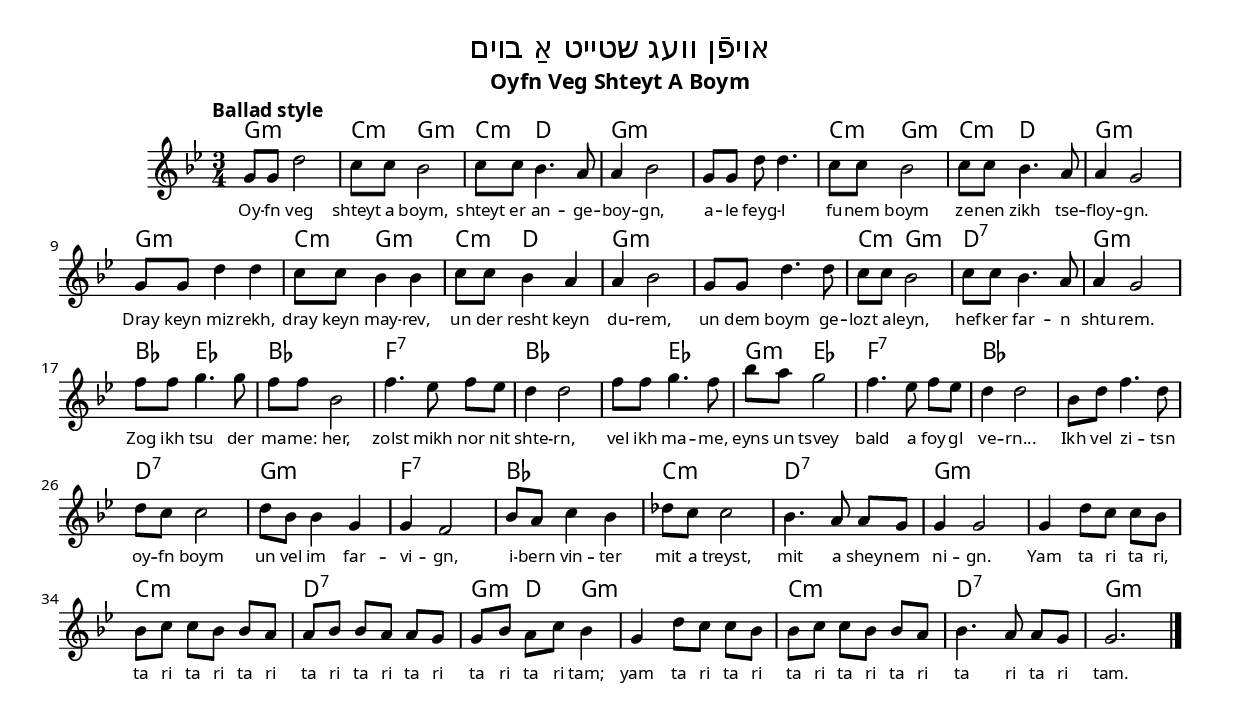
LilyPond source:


\header {
  title = "אויפֿן וועג שטייט אַ בוים"
  subtitle = "Oyfn Veg Shteyt A Boym"
  }
\version "2.18.2"
\language "english"

\include "../../../../templates/preamble.ly"
mel = \relative a'{
  g8 g d'2 	|
  c8 c bf2	|
  c8 c bf4. a8 	|
  a4 bf2		|
  g8 g d' d4. 	|
  c8 c bf2	|
  c8 c bf4.a8	|
  a4 g2		|
  g8 g d'4 d	|
  c8 c bf4 bf	|
  c8 c bf4 a	|
  a4 bf2	|
  g8 g d'4. d8	|
  c8 c bf2	|
  c8 c bf4. a8	|
  a4 g2		|
  f'8 f g4. g8	|
  f8 f bf,2	|
  f'4. ef8 f ef	|
  d4 d2		|
  f8 f g4. f8	|
  bf a g2	|
  f4. ef8 f ef	|
  d4 d2		|
  bf8 d f4. d8	|
  d c c2		|
  d8 bf bf4 g	|
  g f2		|
  bf8 a c4 bf |
  df8 c c2	|
  bf4. a8 a g	|
  g4 g2		|
  g4 d'8 c c bf	|
  bf c c bf bf a	|
  a bf bf a a g	|
  g bf a c bf4	|
  g d'8 c c bf	|
  bf c c bf bf a 	|
  bf4. a8 a g	|
  g2.
}
acc = \chordmode { 
  g2.:m		|
  c4:m g2:m	|
  c4:m d2:	|
  g2.:m		|
  g2.:m		|
  c4:m g2:m	|
  c4:m d2:	|
  g2.:m		|
  g2.:m		|
  c4:m g2:m	|
  c4:m d2:	|
  g2.:m		|
  g:m		|
  c4:m g2:m	|
  d2.:7		|
  g:m		|
  bf4: ef2:	|
  bf2.:		|
  f:7		|
  bf:		|
  bf4: ef2:	|
  g4:m ef2:	|
  f2.:7		|
  bf:		|
  bf:		|
  d:7		|
  g:m		|
  f:7		|
  bf:		|
  c:m		|
  d:7		|
  g:m		|
  g:m		|
  c:m		|
  d:7		|
  g4:m d: g:m	|
  g2.:m		|
  c:m		|
  d:7		|
  g:m		|
}

\score {
  <<
    \new ChordNames {
        \acc

      }
    \new Staff {
      \clef treble
      \key g \minor
      \time 3/4
      \tempo "Ballad style"
      \new Voice = "melody" {
        \mel
        \bar "|."
      }
    }
    \new Lyrics \lyricsto "melody" {
      Oy -- fn veg shteyt a boym, shteyt er an -- ge -- boy -- gn,
      a -- le feyg -- l fu -- nem boym ze -- nen zikh tse -- floy -- gn.
      Dray keyn miz -- rekh, dray keyn may -- rev, un der resht keyn 
      du -- rem,
      un dem boym ge -- lozt a -- leyn, hef -- ker far -- n shtu -- rem.
      Zog ikh tsu der ma -- me: her, zolst mikh nor nit shte -- rn,
      vel ikh ma -- me, eyns un tsvey bald a foy -- gl ve -- rn…
      Ikh vel zi -- tsn oy -- fn boym un vel im far -- vi -- gn, 
      i -- bern vin -- ter mit a treyst, mit a shey -- nem ni -- gn.
      Yam ta ri ta ri, ta ri ta ri ta ri ta ri ta ri ta ri ta ri ta ri tam;
      yam ta ri ta ri ta ri ta ri ta ri ta ri ta ri tam.
    }
  >>
}

